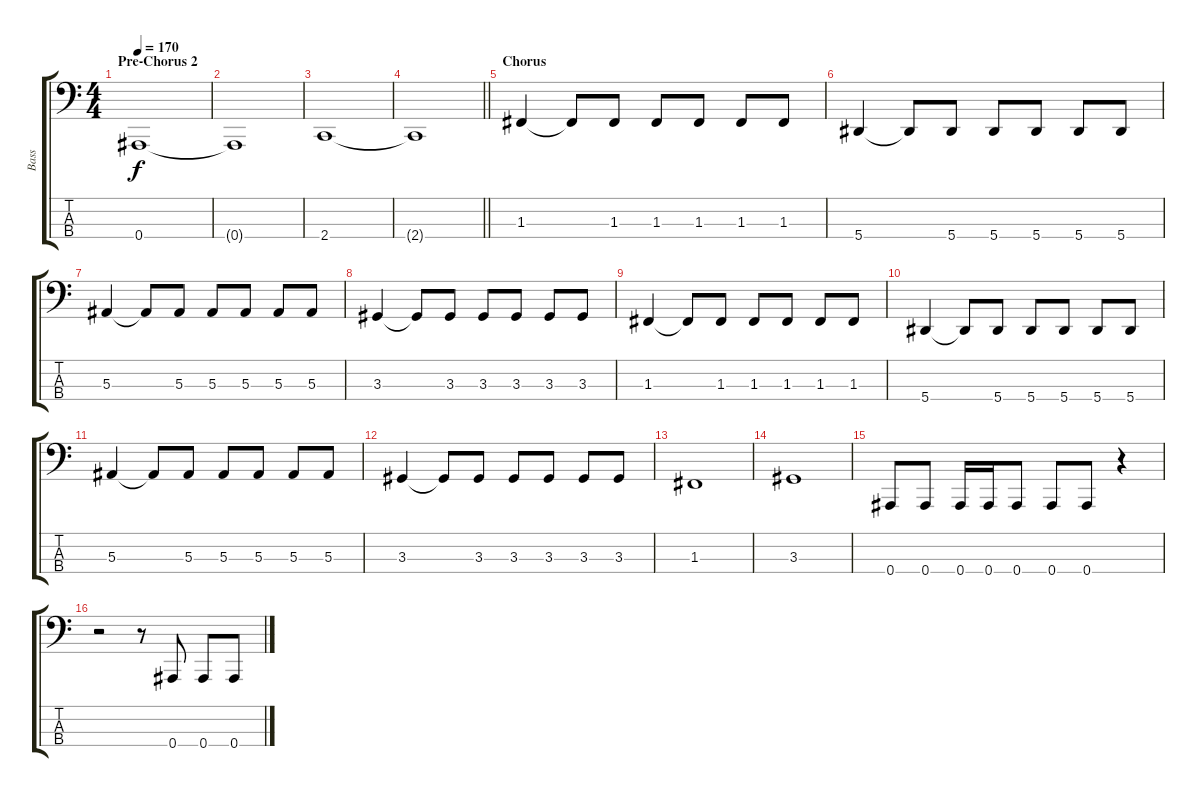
\track ("Bass" "Bass") {instrument electricbassfinger}
\staff {score tabs}
\tuning (Eb2 Bb1 F1 Bb0) {hide}
\ts (4 4)
\section ("" "Pre-Chorus 2")
\tempo 170
\clef f4
\ks c
0.4.1{dy f} |
0.4{t}.1 |
2.4.1 |
\barLineRight lightlight
2.4{t}.1 |
\section ("" "Chorus")
1.3.4 1.3{t}.8 1.3.8 1.3.8 1.3.8 1.3.8 1.3.8 |
5.4.4 5.4{t}.8 5.4.8 5.4.8 5.4.8 5.4.8 5.4.8 |
5.3.4 5.3{t}.8 5.3.8 5.3.8 5.3.8 5.3.8 5.3.8 |
3.3.4 3.3{t}.8 3.3.8 3.3.8 3.3.8 3.3.8 3.3.8 |
1.3.4 1.3{t}.8 1.3.8 1.3.8 1.3.8 1.3.8 1.3.8 |
5.4.4 5.4{t}.8 5.4.8 5.4.8 5.4.8 5.4.8 5.4.8 |
5.3.4 5.3{t}.8 5.3.8 5.3.8 5.3.8 5.3.8 5.3.8 |
3.3.4 3.3{t}.8 3.3.8 3.3.8 3.3.8 3.3.8 3.3.8 |
1.3.1 |
3.3.1 |
0.4.8 0.4.8 0.4.16 0.4.16 0.4.8 0.4.8 0.4.8 r.4 |
r.2 r.8 0.4.8 0.4.8 0.4.8
